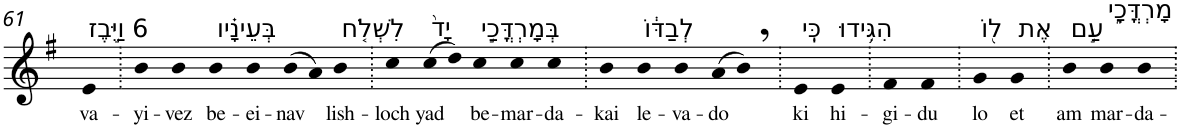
**kern	**text
*part1	*part1
*staff1	*staff1
*I"Piano	*
*I'Pno	*
!!LO:PB:g=z
*clefG2	*
*k[f#]	*
*G:	*
=61	=61
!LO:TX:a:t=6 וַיִּ֣בֶז	!
!	!LO:LY:b
4e	va-
=62.	=62.
!	!LO:LY:b
4b	-yi-
!	!LO:LY:b
4b	-vez
!LO:TX:a:t=בְּעֵינָ֗יו	!
!	!LO:LY:b
4b	be-
!	!LO:LY:b
4b	-ei-
!	!LO:LY:b
(>8b	-nav
8a)	.
!LO:TX:a:t=לִשְׁלֹ֤ח	!
!	!LO:LY:b
4b	lish-
=63.	=63.
!	!LO:LY:b
4cc	-loch
!LO:TX:a:t=יָד֙	!
!	!LO:LY:b
(>8cc	yad
8dd)	.
!LO:TX:a:t=בְּמָרְדֳּכַ֣י	!
!	!LO:LY:b
4cc	be-
!	!LO:LY:b
4cc	-mar-
!	!LO:LY:b
4cc	-da-
=64.	=64.
!	!LO:LY:b
4b	-kai
!LO:TX:a:t=לְבַדּ֔וֹ	!
!	!LO:LY:b
4b	le-
!	!LO:LY:b
4b	-va-
!	!LO:LY:b
(>8a	-do
8b,)	.
=65.	=65.
!LO:TX:a:t=כִּֽי	!
!	!LO:LY:b
4e	ki
!LO:TX:a:t=הִגִּ֥ידוּ	!
!	!LO:LY:b
4e	hi-
=66.	=66.
!	!LO:LY:b
4f#	-gi-
!	!LO:LY:b
4f#	-du
=67.	=67.
!LO:TX:a:t=ל֖וֹ	!
!	!LO:LY:b
4g	lo
!LO:TX:a:t=אֶת	!
!	!LO:LY:b
4g	et
=68.	=68.
!LO:TX:a:t=עַ֣ם	!
!	!LO:LY:b
4b	am
!LO:TX:a:t=מָרְדֳּכָ֑י	!
!	!LO:LY:b
4b	mar-
!	!LO:LY:b
4b	-da-
=.	=.
*-	*-
